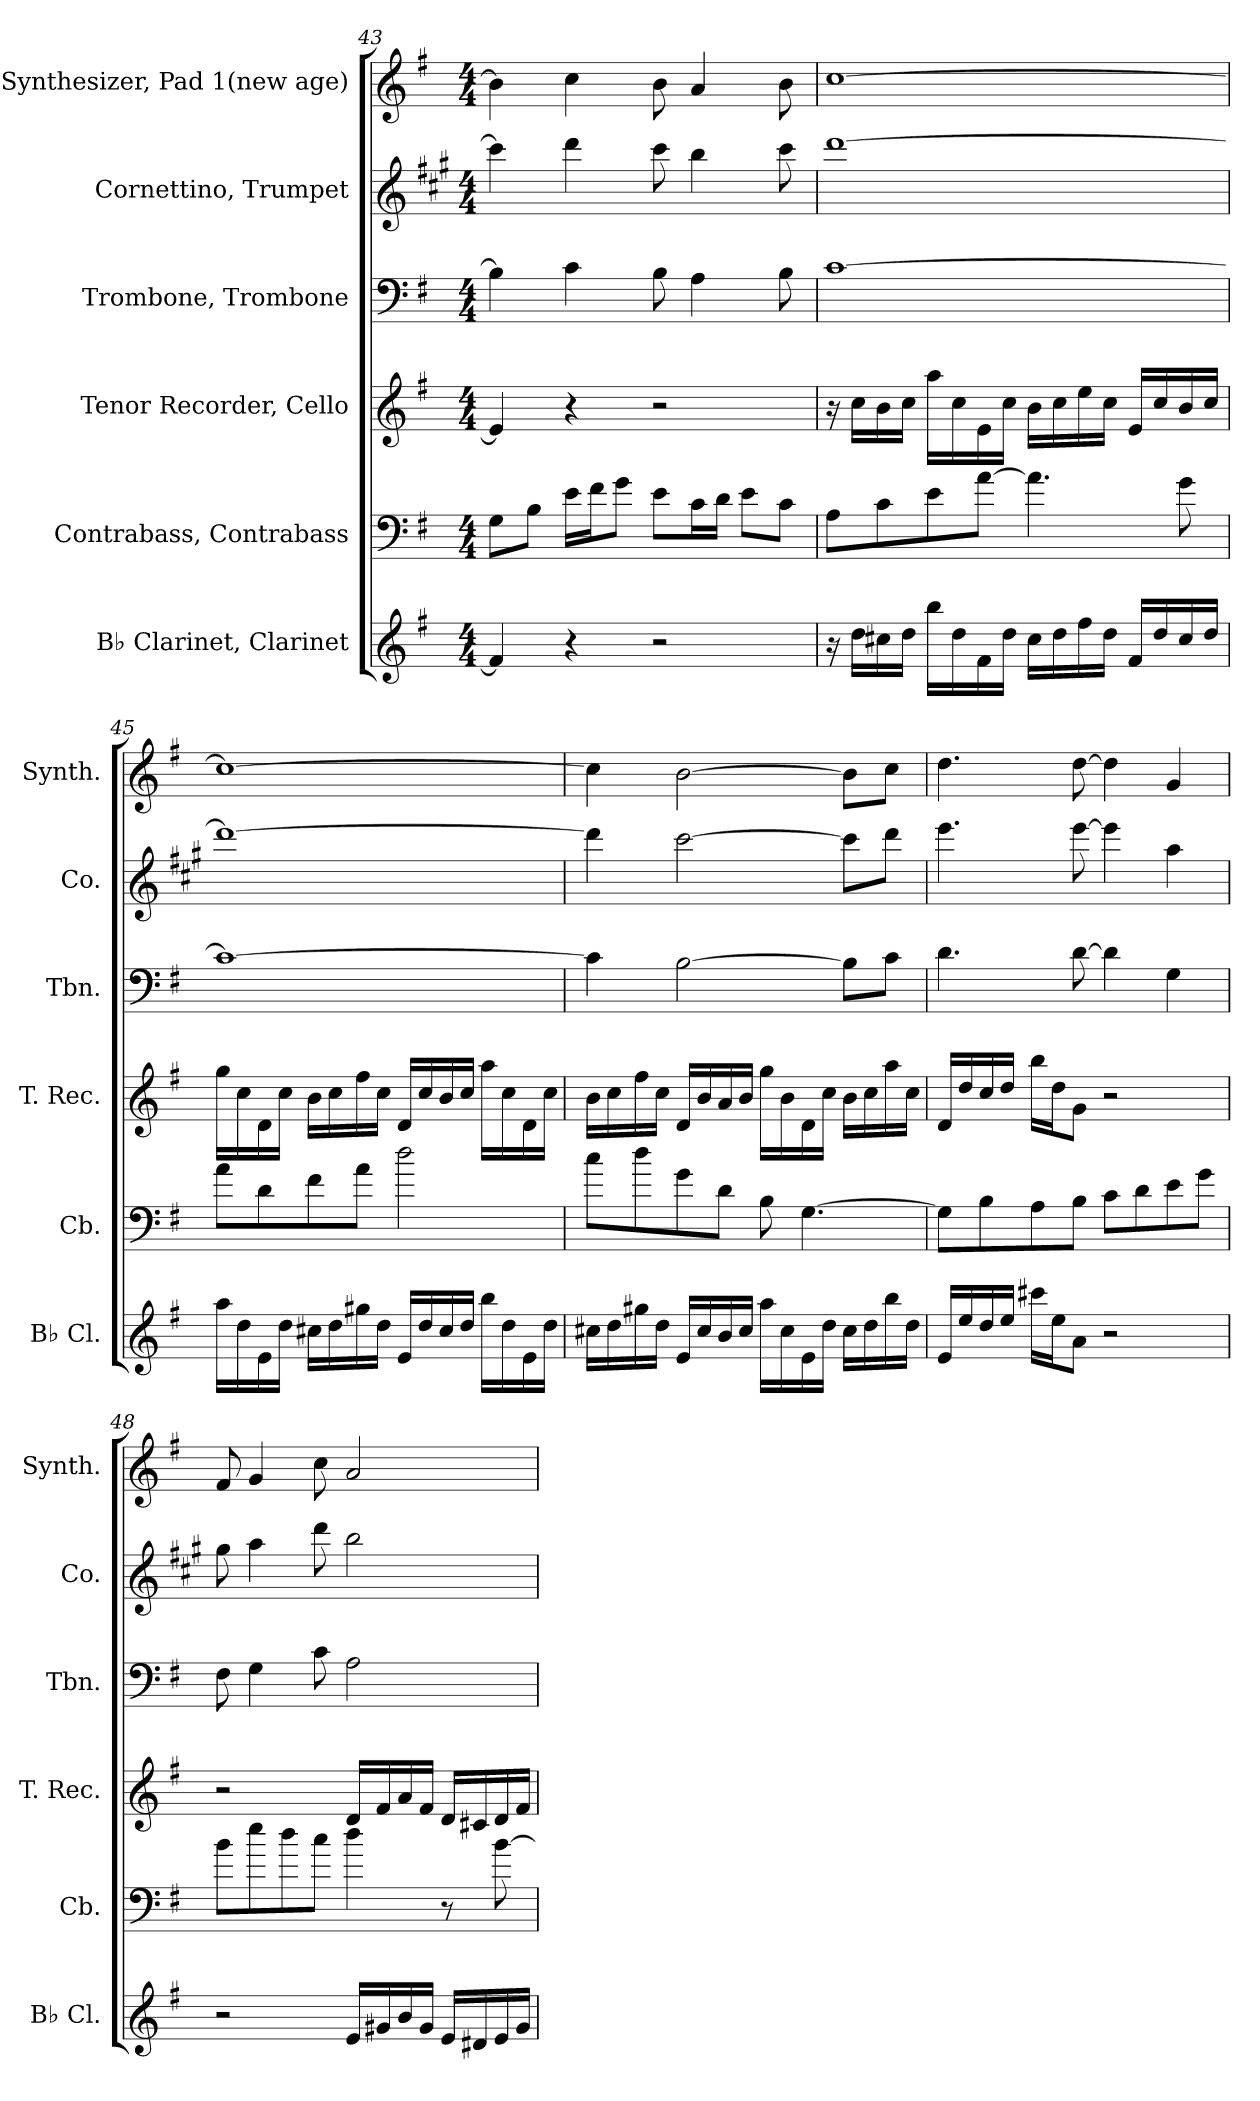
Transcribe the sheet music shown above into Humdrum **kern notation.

**kern	**kern	**kern	**kern	**kern	**kern
*part6	*part5	*part4	*part3	*part2	*part1
*staff6	*staff5	*staff4	*staff3	*staff2	*staff1
*I"B♭ Clarinet, Clarinet	*I"Contrabass, Contrabass	*I"Tenor Recorder, Cello	*I"Trombone, Trombone	*I"Cornettino, Trumpet	*I"Pad Synthesizer, Pad 1(new age)
*I'B♭ Cl.	*I'Cb.	*I'T. Rec.	*I'Tbn.	*I'Co.	*I'Synth.
!!LO:LB:g=z
*clefG2	*clefF4	*clefG2	*clefF4	*clefG2	*clefG2
*ITrd1c2	*ITrd7c12	*	*	*ITrd1c2	*
*k[b-]	*k[f#]	*k[f#]	*k[f#]	*k[f#]	*k[f#]
*M4/4	*M4/4	*M4/4	*M4/4	*M4/4	*M4/4
=43	=43	=43	=43	=43	=43
4e/]	8GG\L	4e/]	4B\]	4bb\]	4b\]
.	8BB\J	.	.	.	.
4r	16E\LL	4r	4c\	4ccc\	4cc\
.	16F#\J	.	.	.	.
.	8G\J	.	.	.	.
2r	8E\L	2r	8B\	8bb\	8b\
.	16C\L	.	4A\	4aa\	4a/
.	16D\JJ	.	.	.	.
.	8E\L	.	.	.	.
.	8C\J	.	8B\	8bb\	8b\
=44	=44	=44	=44	=44	=44
16r	8AA\L	16r	[1c	[1ccc	[1cc
16cc\LL	.	16cc\LL	.	.	.
16bn\	8C\	16b\	.	.	.
16cc\JJ	.	16cc\JJ	.	.	.
16aa\LL	8E\	16aa\LL	.	.	.
16cc\	.	16cc\	.	.	.
16e\	[8A\J	16e\	.	.	.
16cc\JJ	.	16cc\JJ	.	.	.
16b\LL	4.A\]	16b\LL	.	.	.
16cc\	.	16cc\	.	.	.
16ee\	.	16ee\	.	.	.
16cc\JJ	.	16cc\JJ	.	.	.
16e/LL	.	16e/LL	.	.	.
16cc/	.	16cc/	.	.	.
16b/	8G\	16b/	.	.	.
16cc/JJ	.	16cc/JJ	.	.	.
!!LO:PB:g=z
=45	=45	=45	=45	=45	=45
16gg\LL	8A\L	16gg\LL	1c_	1ccc_	1cc_
16cc\	.	16cc\	.	.	.
16d\	8D\	16d\	.	.	.
16cc\JJ	.	16cc\JJ	.	.	.
16bn\LL	8F#\	16b\LL	.	.	.
16cc\	.	16cc\	.	.	.
16ff#X\	8A\J	16ff#\	.	.	.
16cc\JJ	.	16cc\JJ	.	.	.
16d/LL	2d\	16d/LL	.	.	.
16cc/	.	16cc/	.	.	.
16b/	.	16b/	.	.	.
16cc/JJ	.	16cc/JJ	.	.	.
16aa\LL	.	16aa\LL	.	.	.
16cc\	.	16cc\	.	.	.
16d\	.	16d\	.	.	.
16cc\JJ	.	16cc\JJ	.	.	.
=46	=46	=46	=46	=46	=46
16bn\LL	8c\L	16b\LL	4c\]	4ccc\]	4cc\]
16cc\	.	16cc\	.	.	.
16ff#X\	8d\	16ff#\	.	.	.
16cc\JJ	.	16cc\JJ	.	.	.
16d/LL	8G\	16d/LL	[2B\	[2bb\	[2b\
16b/	.	16b/	.	.	.
16a/	8D\J	16a/	.	.	.
16b/JJ	.	16b/JJ	.	.	.
16gg\LL	8BB\	16gg\LL	.	.	.
16b\	.	16b\	.	.	.
16d\	[4.GG\	16d\	.	.	.
16cc\JJ	.	16cc\JJ	.	.	.
16b\LL	.	16b\LL	8B\L]	8bb\L]	8b\L]
16cc\	.	16cc\	.	.	.
16aa\	.	16aa\	8c\J	8ccc\J	8cc\J
16cc\JJ	.	16cc\JJ	.	.	.
!!LO:LB:g=z
=47	=47	=47	=47	=47	=47
16d/LL	8GG\L]	16d/LL	4.d\	4.ddd\	4.dd\
16dd/	.	16dd/	.	.	.
16cc/	8BB\	16cc/	.	.	.
16dd/JJ	.	16dd/JJ	.	.	.
16bbn\LL	8AA\	16bb\LL	.	.	.
16dd\J	.	16dd\J	.	.	.
8g\J	8BB\J	8g\J	[8d\	[8ddd\	[8dd\
2r	8C\L	2r	4d\]	4ddd\]	4dd\]
.	8D\	.	.	.	.
.	8E\	.	4G\	4gg\	4g/
.	8G\J	.	.	.	.
=48	=48	=48	=48	=48	=48
2r	8B\L	2r	8F#\	8ff#\	8f#/
.	8e\	.	4G\	4gg\	4g/
.	8d\	.	.	.	.
.	8c\J	.	8c\	8ccc\	8cc\
16d/LL	4d\	16d/LL	2A\	2aa\	2a/
16f#X/	.	16f#/	.	.	.
16a/	.	16a/	.	.	.
16f#/JJ	.	16f#/JJ	.	.	.
16d/LL	8r	16d/LL	.	.	.
16c#X/	.	16c#X/	.	.	.
16d/	[8B\	16d/	.	.	.
16f#/JJ	.	16f#/JJ	.	.	.
=	=	=	=	=	=
*-	*-	*-	*-	*-	*-
